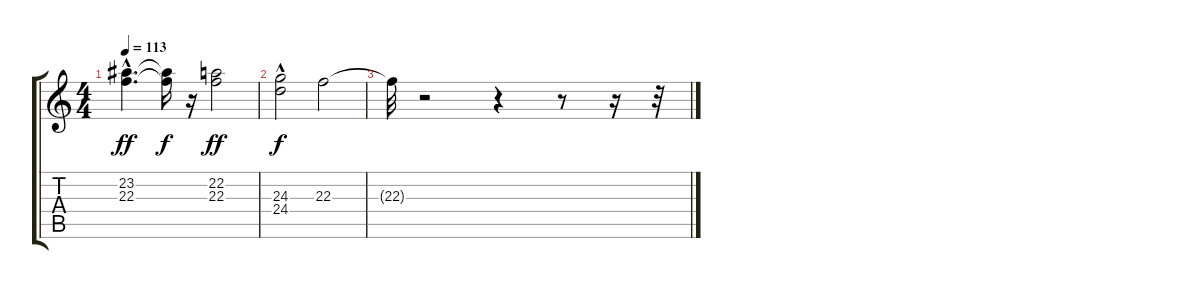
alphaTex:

\track "" {instrument pad2warm}
\staff {score tabs}
\tuning (E4 B3 G3 D3 A2 E2) {hide}
\ts (4 4)
\tempo 113
\clef g2
\ks c
(23.2{hac} 22.3{hac}).4{d dy ff} (23.2{t} 22.3{t}).16{dy f} r.16 (22.2 22.3).2{dy ff} |
(24.3 24.4{hac}).2{dy f} 22.3.2 |
22.3{t}.32 r.2 r.4 r.8 r.16 r.32
